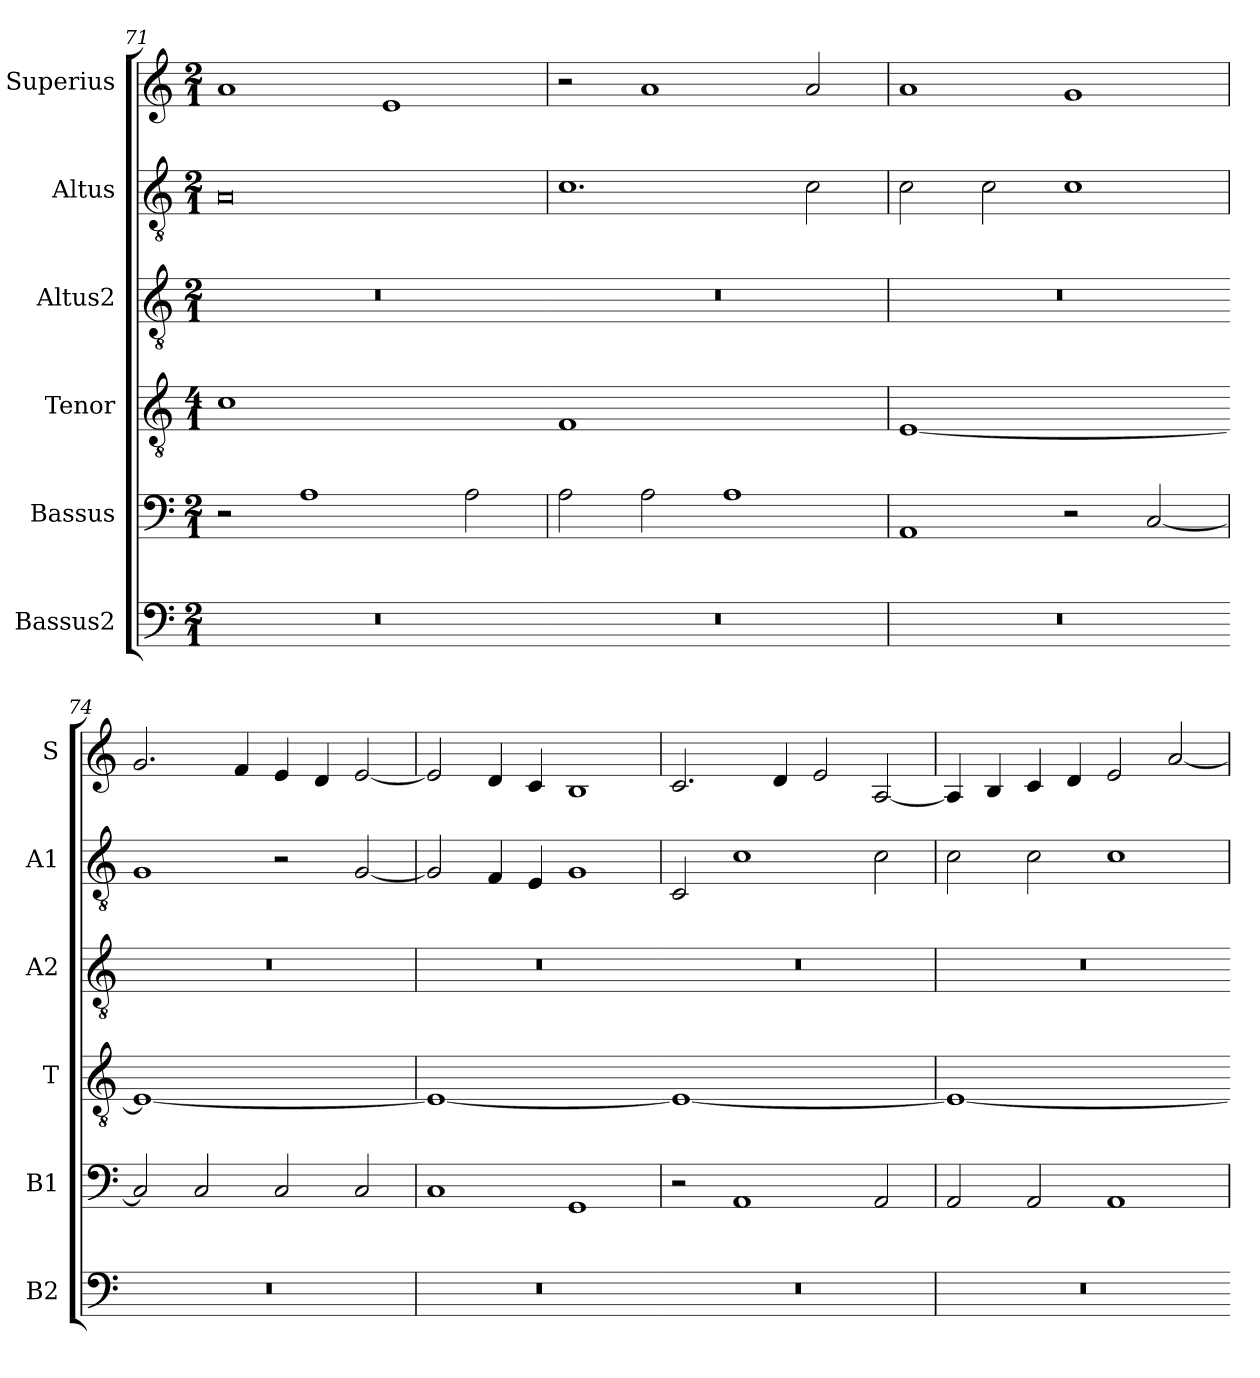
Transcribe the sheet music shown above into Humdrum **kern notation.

**kern	**kern	**kern	**kern	**kern	**kern
*part6	*part5	*part4	*part3	*part2	*part1
*staff6	*staff5	*staff4	*staff3	*staff2	*staff1
*I"Bassus2	*I"Bassus	*I"Tenor	*I"Altus2	*I"Altus	*I"Superius
*I'B2	*I'B1	*I'T	*I'A2	*I'A1	*I'S
*clefF4	*clefF4	*clefGv2	*clefGv2	*clefGv2	*clefG2
*k[]	*k[]	*k[]	*k[]	*k[]	*k[]
*M2/1	*M2/1	*M4/1	*M2/1	*M2/1	*M2/1
=71	=71	=71	=71	=71	=71
!	!	!LO:N:vis=1	!	!	!
0r	2r	0c	0r	0A	1a
.	1A	.	.	.	.
.	.	.	.	.	1e
.	2A\	.	.	.	.
=72	=72	=72-	=72	=72	=72
!	!	!LO:N:vis=1	!	!	!
0r	2A\	0F	0r	1.c	2r
.	2A\	.	.	.	1a
.	1A	.	.	.	.
.	.	.	.	2c\	2a/
=73	=73	=73	=73	=73	=73
!	!	!LO:N:vis=1	!	!	!
0r	1AA	[0E	0r	2c\	1a
.	.	.	.	2c\	.
.	2r	.	.	1c	1g
.	[2C/	.	.	.	.
=74	=74	=74-	=74	=74	=74
!	!	!LO:N:vis=1	!	!	!
0r	2C/]	0E_	0r	1G	2.g/
.	2C/	.	.	.	.
.	.	.	.	.	4f/
.	2C/	.	.	2r	4e/
.	.	.	.	.	4d/
.	2C/	.	.	[2G/	[2e/
=75	=75	=75	=75	=75	=75
!	!	!LO:N:vis=1	!	!	!
0r	1C	0E_	0r	2G/]	2e/]
.	.	.	.	4F/	4d/
.	.	.	.	4E/	4c/
.	1GG	.	.	1G	1B
=76	=76	=76-	=76	=76	=76
!	!	!LO:N:vis=1	!	!	!
0r	2r	0E_	0r	2C/	2.c/
.	1AA	.	.	1c	.
.	.	.	.	.	4d/
.	.	.	.	.	2e/
.	2AA/	.	.	2c\	[2A/
=77	=77	=77	=77	=77	=77
!	!	!LO:N:vis=1	!	!	!
0r	2AA/	0E_	0r	2c\	4A/]
.	.	.	.	.	4B/
.	2AA/	.	.	2c\	4c/
.	.	.	.	.	4d/
.	1AA	.	.	1c	2e/
.	.	.	.	.	[2a/
=	=	=-	=	=	=
*-	*-	*-	*-	*-	*-
